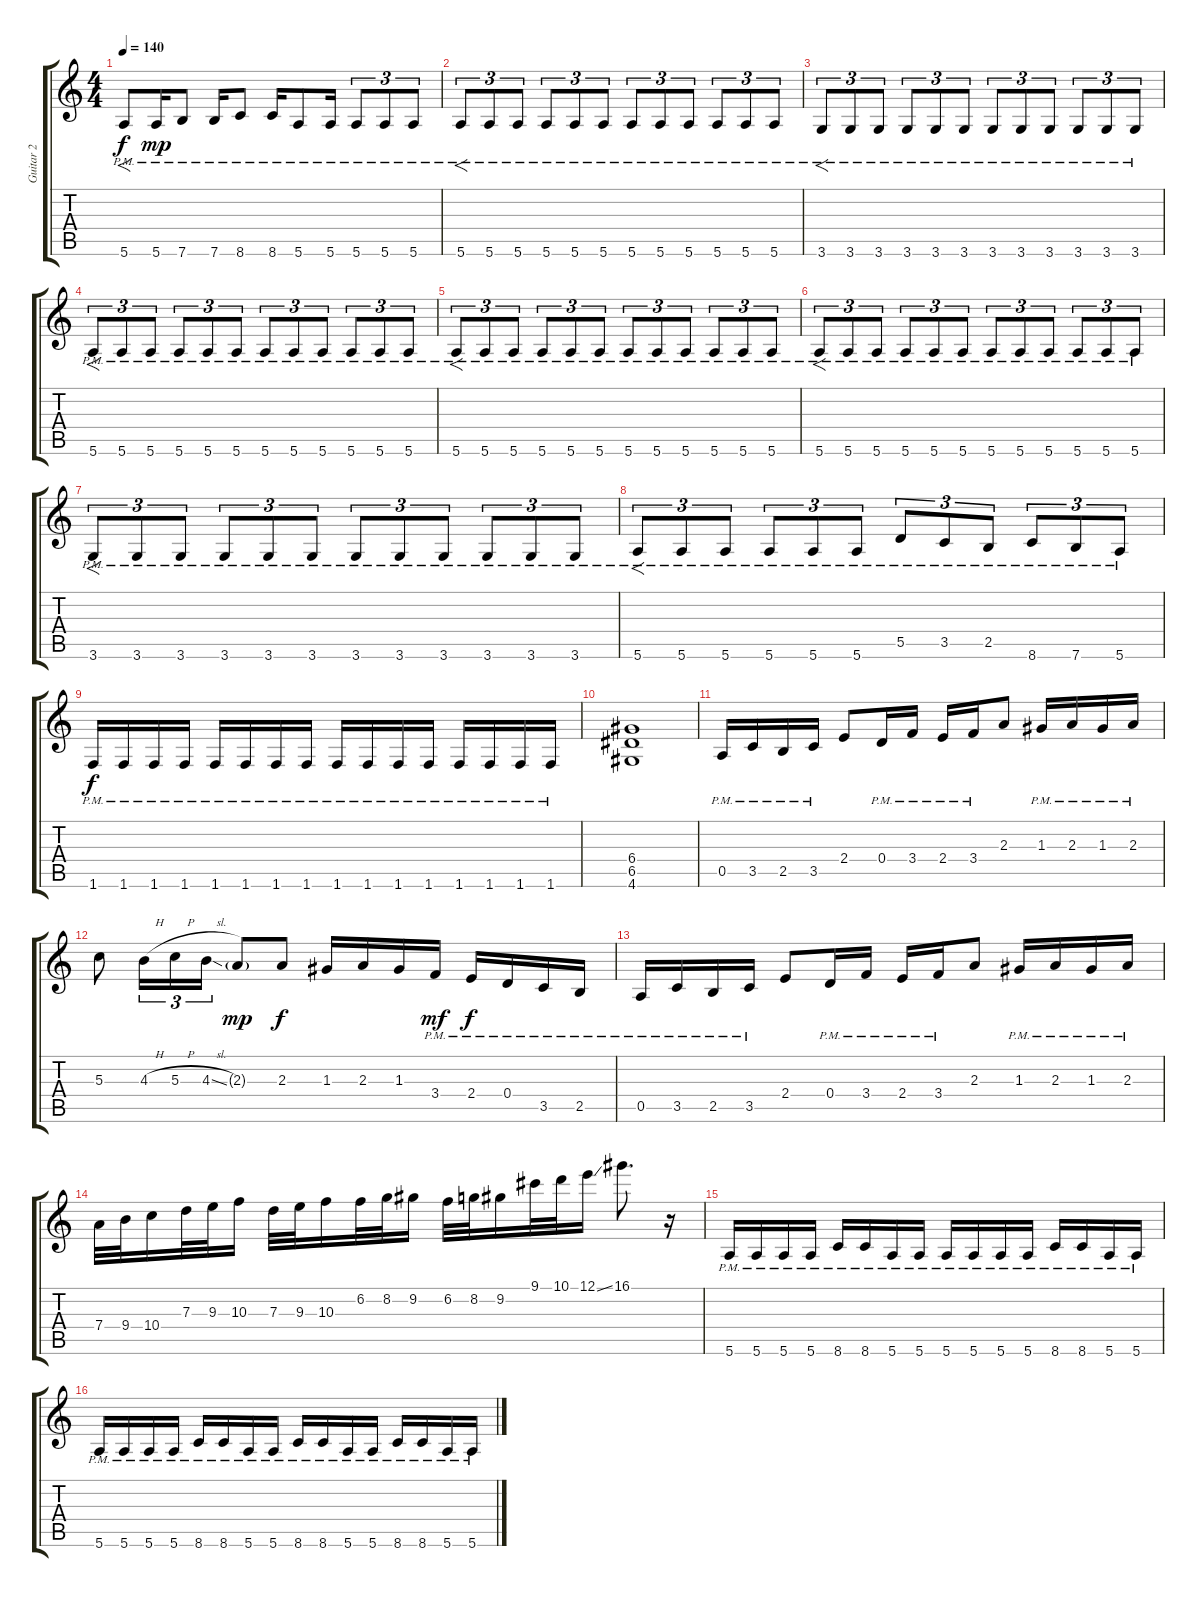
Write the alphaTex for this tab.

\track ("Guitar 2" "Guitar 2") {instrument distortionguitar}
\staff {score tabs}
\tuning (E4 B3 G3 D3 A2 E2) {hide}
\ts (4 4)
\tempo 140
\clef g2
\ks c
5.6{pm}.8{f dy f} 5.6{pm}.16{dy mp} 7.6{pm}.8 7.6{pm}.16 8.6{pm}.8 8.6{pm}.16 5.6{pm}.8 5.6{pm}.16 5.6{pm}.8{tu (3 2)} 5.6{pm}.8{tu (3 2)} 5.6{pm}.8{tu (3 2)} |
5.6{pm}.8{f tu (3 2)} 5.6{pm}.8{tu (3 2)} 5.6{pm}.8{tu (3 2)} 5.6{pm}.8{tu (3 2)} 5.6{pm}.8{tu (3 2)} 5.6{pm}.8{tu (3 2)} 5.6{pm}.8{tu (3 2)} 5.6{pm}.8{tu (3 2)} 5.6{pm}.8{tu (3 2)} 5.6{pm}.8{tu (3 2)} 5.6{pm}.8{tu (3 2)} 5.6{pm}.8{tu (3 2)} |
3.6{pm}.8{f tu (3 2)} 3.6{pm}.8{tu (3 2)} 3.6{pm}.8{tu (3 2)} 3.6{pm}.8{tu (3 2)} 3.6{pm}.8{tu (3 2)} 3.6{pm}.8{tu (3 2)} 3.6{pm}.8{tu (3 2)} 3.6{pm}.8{tu (3 2)} 3.6{pm}.8{tu (3 2)} 3.6{pm}.8{tu (3 2)} 3.6{pm}.8{tu (3 2)} 3.6{pm}.8{tu (3 2)} |
5.6{pm}.8{f tu (3 2)} 5.6{pm}.8{tu (3 2)} 5.6{pm}.8{tu (3 2)} 5.6{pm}.8{tu (3 2)} 5.6{pm}.8{tu (3 2)} 5.6{pm}.8{tu (3 2)} 5.6{pm}.8{tu (3 2)} 5.6{pm}.8{tu (3 2)} 5.6{pm}.8{tu (3 2)} 5.6{pm}.8{tu (3 2)} 5.6{pm}.8{tu (3 2)} 5.6{pm}.8{tu (3 2)} |
5.6{pm}.8{f tu (3 2)} 5.6{pm}.8{tu (3 2)} 5.6{pm}.8{tu (3 2)} 5.6{pm}.8{tu (3 2)} 5.6{pm}.8{tu (3 2)} 5.6{pm}.8{tu (3 2)} 5.6{pm}.8{tu (3 2)} 5.6{pm}.8{tu (3 2)} 5.6{pm}.8{tu (3 2)} 5.6{pm}.8{tu (3 2)} 5.6{pm}.8{tu (3 2)} 5.6{pm}.8{tu (3 2)} |
5.6{pm}.8{f tu (3 2)} 5.6{pm}.8{tu (3 2)} 5.6{pm}.8{tu (3 2)} 5.6{pm}.8{tu (3 2)} 5.6{pm}.8{tu (3 2)} 5.6{pm}.8{tu (3 2)} 5.6{pm}.8{tu (3 2)} 5.6{pm}.8{tu (3 2)} 5.6{pm}.8{tu (3 2)} 5.6{pm}.8{tu (3 2)} 5.6{pm}.8{tu (3 2)} 5.6{pm}.8{tu (3 2)} |
3.6{pm}.8{f tu (3 2)} 3.6{pm}.8{tu (3 2)} 3.6{pm}.8{tu (3 2)} 3.6{pm}.8{tu (3 2)} 3.6{pm}.8{tu (3 2)} 3.6{pm}.8{tu (3 2)} 3.6{pm}.8{tu (3 2)} 3.6{pm}.8{tu (3 2)} 3.6{pm}.8{tu (3 2)} 3.6{pm}.8{tu (3 2)} 3.6{pm}.8{tu (3 2)} 3.6{pm}.8{tu (3 2)} |
5.6{pm}.8{f tu (3 2)} 5.6{pm}.8{tu (3 2)} 5.6{pm}.8{tu (3 2)} 5.6{pm}.8{tu (3 2)} 5.6{pm}.8{tu (3 2)} 5.6{pm}.8{tu (3 2)} 5.5{pm}.8{tu (3 2)} 3.5{pm}.8{tu (3 2)} 2.5{pm}.8{tu (3 2)} 8.6{pm}.8{tu (3 2)} 7.6{pm}.8{tu (3 2)} 5.6{pm}.8{tu (3 2)} |
1.6{pm}.16{dy f} 1.6{pm}.16 1.6{pm}.16 1.6{pm}.16 1.6{pm}.16 1.6{pm}.16 1.6{pm}.16 1.6{pm}.16 1.6{pm}.16 1.6{pm}.16 1.6{pm}.16 1.6{pm}.16 1.6{pm}.16 1.6{pm}.16 1.6{pm}.16 1.6{pm}.16 |
(6.4 6.5 4.6).1 |
0.5{pm}.16 3.5{pm}.16 2.5{pm}.16 3.5{pm}.16 2.4.8 0.4{pm}.16 3.4{pm}.16 2.4{pm}.16 3.4{pm}.16 2.3.8 1.3{pm}.16 2.3{pm}.16 1.3{pm}.16 2.3{pm}.16 |
5.3.8 4.3{h}.16{tu (3 2)} 5.3{h}.16{tu (3 2)} 4.3{sl}.16{tu (3 2)} 2.3{g}.8{dy mp} 2.3.8{dy f} 1.3.16 2.3.16 1.3.16 3.4{pm}.16{dy mf} 2.4{pm}.16{dy f} 0.4{pm}.16 3.5{pm}.16 2.5{pm}.16 |
0.5{pm}.16 3.5{pm}.16 2.5{pm}.16 3.5{pm}.16 2.4.8 0.4{pm}.16 3.4{pm}.16 2.4{pm}.16 3.4{pm}.16 2.3.8 1.3{pm}.16 2.3{pm}.16 1.3{pm}.16 2.3{pm}.16 |
7.4.32 9.4.32 10.4.16 7.3.32 9.3.32 10.3.16 7.3.32 9.3.32 10.3.16 6.2.32 8.2.32 9.2.16 6.2.32 8.2.32 9.2.16 9.1.32 10.1.32 12.1{ss}.16 16.1.8{d} r.16 |
5.6{pm}.16{volume 8} 5.6{pm}.16 5.6{pm}.16 5.6{pm}.16 8.6{pm}.16 8.6{pm}.16 5.6{pm}.16 5.6{pm}.16 5.6{pm}.16 5.6{pm}.16 5.6{pm}.16 5.6{pm}.16 8.6{pm}.16 8.6{pm}.16 5.6{pm}.16 5.6{pm}.16 |
5.6{pm}.16 5.6{pm}.16 5.6{pm}.16 5.6{pm}.16 8.6{pm}.16 8.6{pm}.16 5.6{pm}.16 5.6{pm}.16 8.6{pm}.16 8.6{pm}.16 5.6{pm}.16 5.6{pm}.16 8.6{pm}.16 8.6{pm}.16 5.6{pm}.16 5.6{pm}.16
